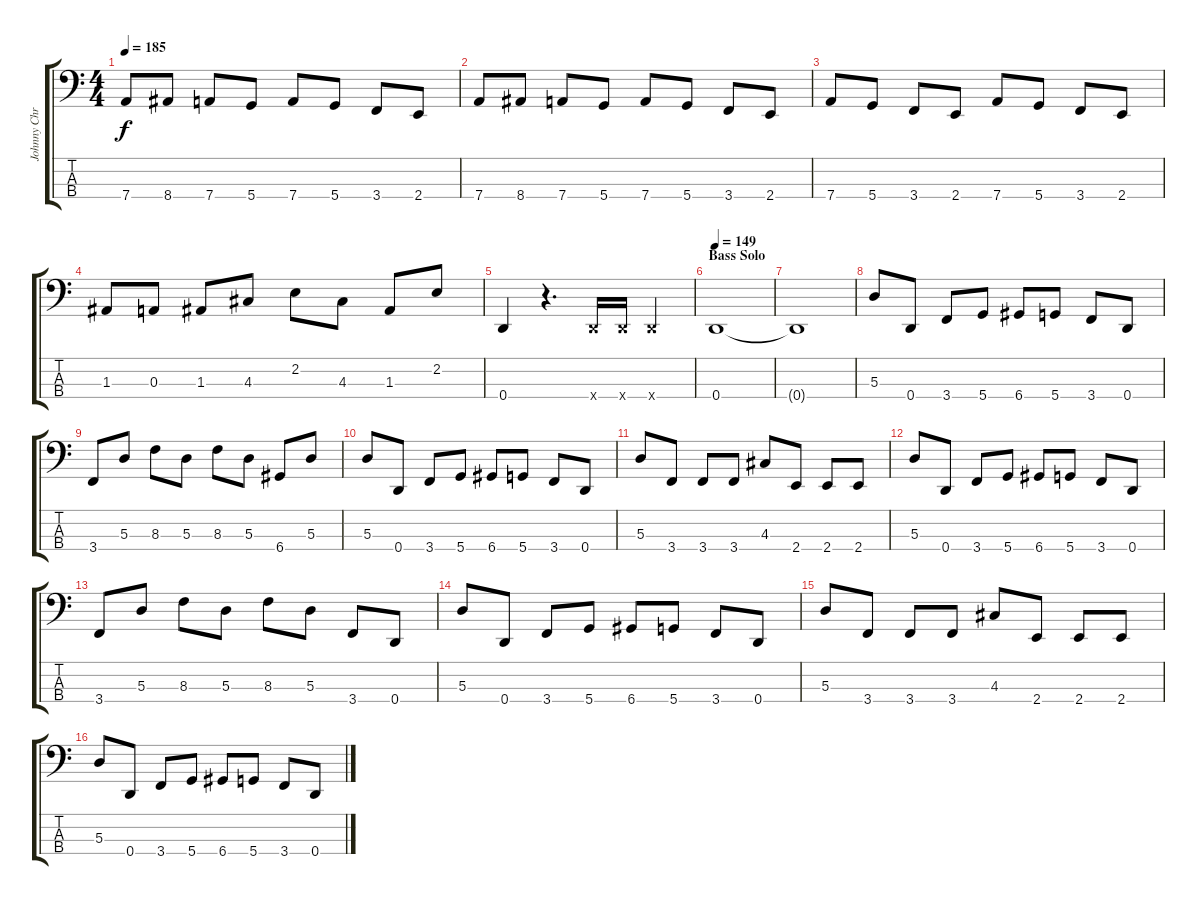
\track ("Johnny Christ" "Johnny Chr") {instrument electricbasspick}
\staff {score tabs}
\tuning (G2 D2 A1 D1) {hide}
\ts (4 4)
\tempo 185
\clef f4
\ks c
7.4.8{dy f} 8.4.8 7.4.8 5.4.8 7.4.8 5.4.8 3.4.8 2.4.8 |
7.4.8 8.4.8 7.4.8 5.4.8 7.4.8 5.4.8 3.4.8 2.4.8 |
7.4.8 5.4.8 3.4.8 2.4.8 7.4.8 5.4.8 3.4.8 2.4.8 |
1.3.8 0.3.8 1.3.8 4.3.8 2.2.8 4.3.8 1.3.8 2.2.8 |
0.4.4 r.4{d} 0.4{x}.16 0.4{x}.16 0.4{x}.4 |
\section ("" "Bass Solo")
\tempo 149
0.4.1 |
0.4{t}.1 |
5.3.8 0.4.8 3.4.8 5.4.8 6.4.8 5.4.8 3.4.8 0.4.8 |
3.4.8 5.3.8 8.3.8 5.3.8 8.3.8 5.3.8 6.4.8 5.3.8 |
5.3.8 0.4.8 3.4.8 5.4.8 6.4.8 5.4.8 3.4.8 0.4.8 |
5.3.8 3.4.8 3.4.8 3.4.8 4.3.8 2.4.8 2.4.8 2.4.8 |
5.3.8 0.4.8 3.4.8 5.4.8 6.4.8 5.4.8 3.4.8 0.4.8 |
3.4.8 5.3.8 8.3.8 5.3.8 8.3.8 5.3.8 3.4.8 0.4.8 |
5.3.8 0.4.8 3.4.8 5.4.8 6.4.8 5.4.8 3.4.8 0.4.8 |
5.3.8 3.4.8 3.4.8 3.4.8 4.3.8 2.4.8 2.4.8 2.4.8 |
5.3.8 0.4.8 3.4.8 5.4.8 6.4.8 5.4.8 3.4.8 0.4.8
